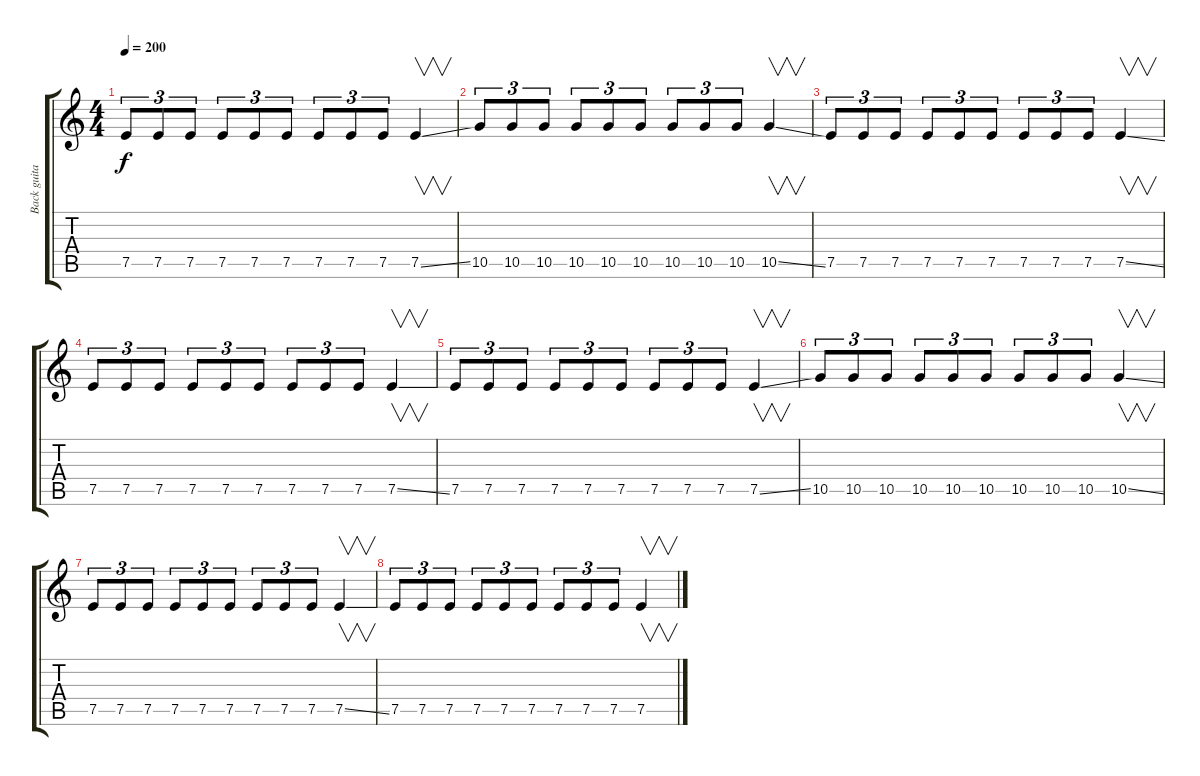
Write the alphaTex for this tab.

\track ("Back guitar" "Back guita") {instrument distortionguitar}
\staff {score tabs}
\tuning (E4 B3 G3 D3 A2 E2) {hide}
\ts (4 4)
\tempo 200
\clef g2
\ks c
7.5.8{tu (3 2) dy f} 7.5.8{tu (3 2)} 7.5.8{tu (3 2)} 7.5.8{tu (3 2)} 7.5.8{tu (3 2)} 7.5.8{tu (3 2)} 7.5.8{tu (3 2)} 7.5.8{tu (3 2)} 7.5.8{tu (3 2)} 7.5{ss}.4{v} |
10.5.8{tu (3 2)} 10.5.8{tu (3 2)} 10.5.8{tu (3 2)} 10.5.8{tu (3 2)} 10.5.8{tu (3 2)} 10.5.8{tu (3 2)} 10.5.8{tu (3 2)} 10.5.8{tu (3 2)} 10.5.8{tu (3 2)} 10.5{ss}.4{v} |
7.5.8{tu (3 2)} 7.5.8{tu (3 2)} 7.5.8{tu (3 2)} 7.5.8{tu (3 2)} 7.5.8{tu (3 2)} 7.5.8{tu (3 2)} 7.5.8{tu (3 2)} 7.5.8{tu (3 2)} 7.5.8{tu (3 2)} 7.5{ss}.4{v} |
7.5.8{tu (3 2)} 7.5.8{tu (3 2)} 7.5.8{tu (3 2)} 7.5.8{tu (3 2)} 7.5.8{tu (3 2)} 7.5.8{tu (3 2)} 7.5.8{tu (3 2)} 7.5.8{tu (3 2)} 7.5.8{tu (3 2)} 7.5{ss}.4{v} |
7.5.8{tu (3 2)} 7.5.8{tu (3 2)} 7.5.8{tu (3 2)} 7.5.8{tu (3 2)} 7.5.8{tu (3 2)} 7.5.8{tu (3 2)} 7.5.8{tu (3 2)} 7.5.8{tu (3 2)} 7.5.8{tu (3 2)} 7.5{ss}.4{v} |
10.5.8{tu (3 2)} 10.5.8{tu (3 2)} 10.5.8{tu (3 2)} 10.5.8{tu (3 2)} 10.5.8{tu (3 2)} 10.5.8{tu (3 2)} 10.5.8{tu (3 2)} 10.5.8{tu (3 2)} 10.5.8{tu (3 2)} 10.5{ss}.4{v} |
7.5.8{tu (3 2)} 7.5.8{tu (3 2)} 7.5.8{tu (3 2)} 7.5.8{tu (3 2)} 7.5.8{tu (3 2)} 7.5.8{tu (3 2)} 7.5.8{tu (3 2)} 7.5.8{tu (3 2)} 7.5.8{tu (3 2)} 7.5{ss}.4{v} |
7.5.8{tu (3 2)} 7.5.8{tu (3 2)} 7.5.8{tu (3 2)} 7.5.8{tu (3 2)} 7.5.8{tu (3 2)} 7.5.8{tu (3 2)} 7.5.8{tu (3 2)} 7.5.8{tu (3 2)} 7.5.8{tu (3 2)} 7.5.4{v}
